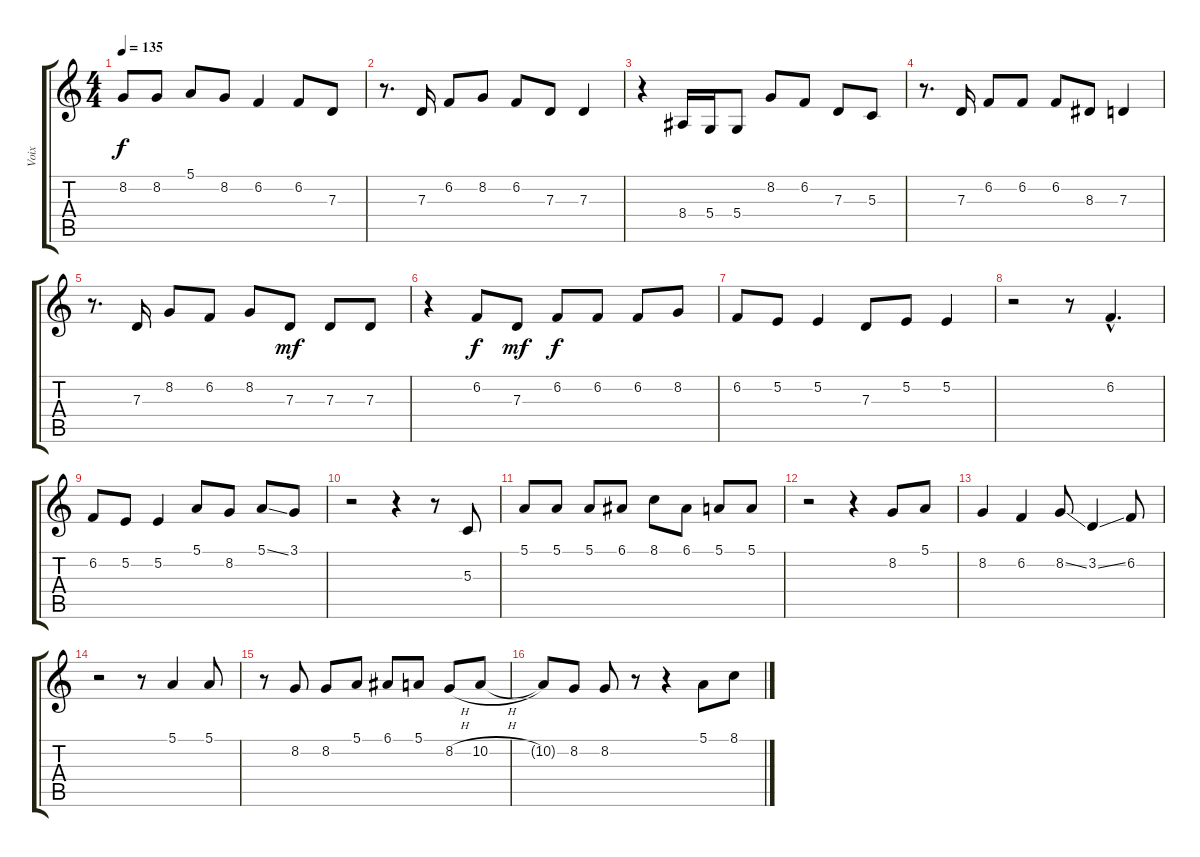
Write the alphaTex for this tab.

\track ("Voix" "Voix") {instrument accordion}
\staff {score tabs}
\tuning (E4 B3 G3 D3 A2 E2) {hide}
\ts (4 4)
\tempo 135
\clef g2
\ks c
8.2.8{dy f} 8.2.8 5.1.8 8.2.8 6.2.4 6.2.8 7.3.8 |
r.8{d} 7.3.16 6.2.8 8.2.8 6.2.8 7.3.8 7.3.4 |
r.4 8.4.16 5.4.16 5.4.8 8.2.8 6.2.8 7.3.8 5.3.8 |
r.8{d} 7.3.16 6.2.8 6.2.8 6.2.8 8.3.8 7.3.4 |
r.8{d} 7.3.16 8.2.8 6.2.8 8.2.8 7.3.8{dy mf} 7.3.8 7.3.8 |
r.4 6.2.8{dy f} 7.3.8{dy mf} 6.2.8{dy f} 6.2.8 6.2.8 8.2.8 |
6.2.8 5.2.8 5.2.4 7.3.8 5.2.8 5.2.4 |
r.2 r.8 6.2{hac}.4{d} |
6.2.8 5.2.8 5.2.4 5.1.8 8.2.8 5.1{ss}.8 3.1.8 |
r.2 r.4 r.8 5.3.8 |
5.1.8 5.1.8 5.1.8 6.1.8 8.1.8 6.1.8 5.1.8 5.1.8 |
r.2 r.4 8.2.8 5.1.8 |
8.2.4 6.2.4 8.2{ss}.8 3.2{ss}.4 6.2.8 |
r.2 r.8 5.1.4 5.1.8 |
r.8 8.2.8 8.2.8 5.1.8 6.1.8 5.1.8 8.2{h}.8 10.2{h}.8 |
10.2{t}.8 8.2.8 8.2.8 r.8 r.4 5.1.8 8.1.8
